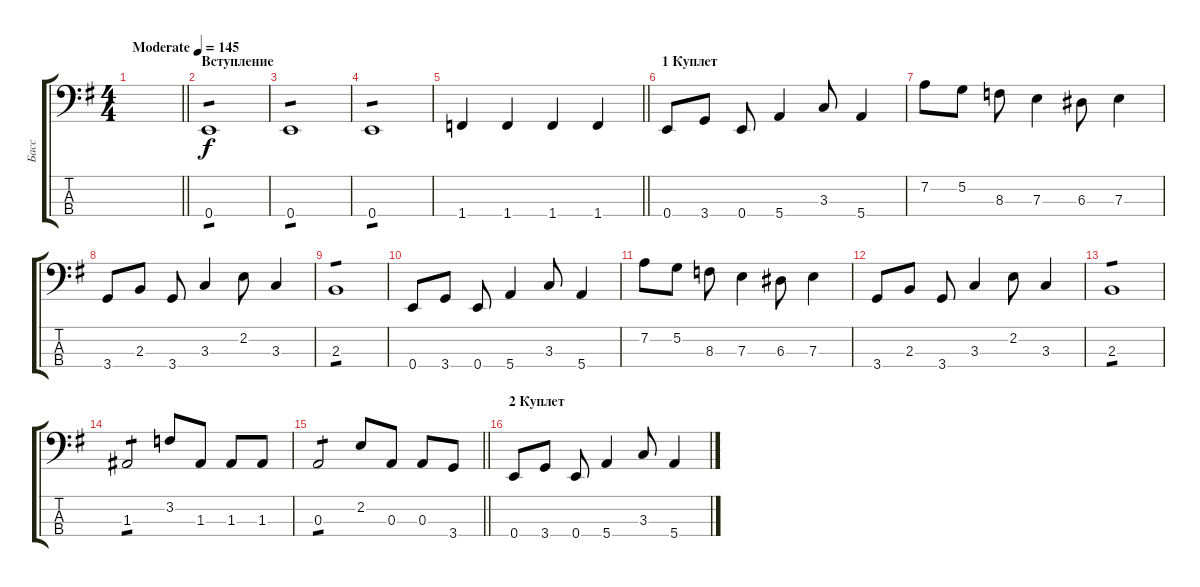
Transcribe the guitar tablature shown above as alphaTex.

\track ("Басс" "Басс") {instrument electricbassfinger}
\staff {score tabs}
\tuning (G2 D2 A1 E1) {hide}
\ts (4 4)
\tempo (145 "Moderate")
\clef f4
\barLineRight lightlight
\ks eminor
|
\section ("" "Вступление")
0.4.1{tp 1} |
0.4.1{tp 1} |
0.4.1{tp 1} |
\barLineRight lightlight
1.4.4 1.4.4 1.4.4 1.4.4 |
\section ("" "1 Куплет")
0.4.8 3.4.8 0.4.8 5.4.4 3.3.8 5.4.4 |
7.2.8 5.2.8 8.3.8 7.3.4 6.3.8 7.3.4 |
3.4.8 2.3.8 3.4.8 3.3.4 2.2.8 3.3.4 |
2.3.1{tp 1} |
0.4.8 3.4.8 0.4.8 5.4.4 3.3.8 5.4.4 |
7.2.8 5.2.8 8.3.8 7.3.4 6.3.8 7.3.4 |
3.4.8 2.3.8 3.4.8 3.3.4 2.2.8 3.3.4 |
2.3.1{tp 1} |
1.3.2{tp 1} 3.2.8 1.3.8 1.3.8 1.3.8 |
\barLineRight lightlight
0.3.2{tp 1} 2.2.8 0.3.8 0.3.8 3.4.8 |
\section ("" "2 Куплет")
0.4.8 3.4.8 0.4.8 5.4.4 3.3.8 5.4.4
